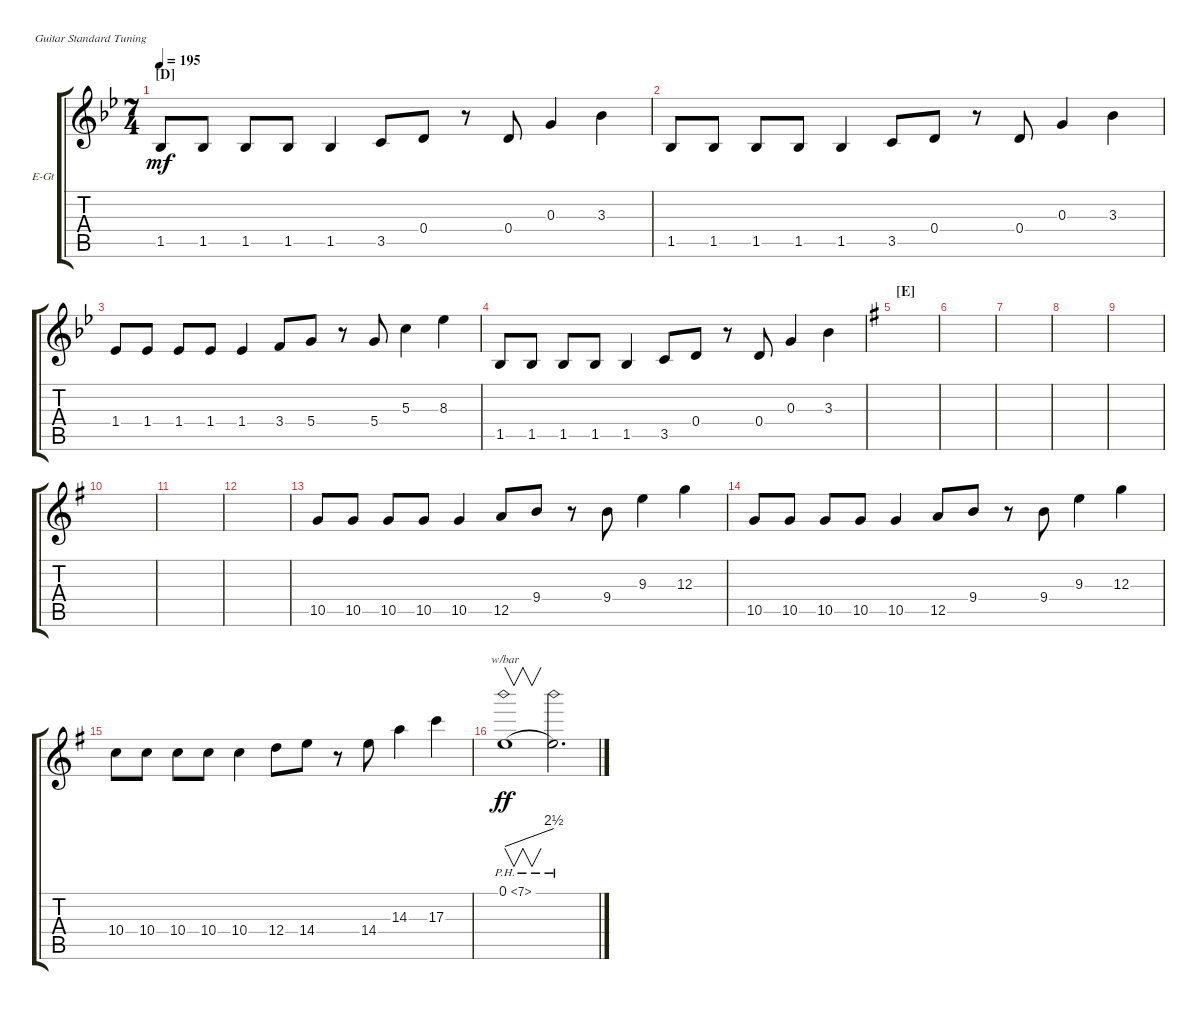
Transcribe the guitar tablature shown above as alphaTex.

\defaultSystemsLayout 4
\bracketExtendMode groupsimilarinstruments
\firstSystemTrackNameOrientation horizontal
\otherSystemsTrackNameOrientation horizontal
\track ("Electric Guitar (dub)" "E-Gt") {instrument distortionguitar}
\staff {score tabs}
\tuning (E4 B3 G3 D3 A2 E2)
\ts (7 4)
\section ("D" "")
\tempo 195
\clef g2
\ks gminor
1.5.8{dy mf} 1.5.8 1.5.8 1.5.8 1.5.4 3.5.8 0.4.8 r.8 0.4.8 0.3.4 3.3.4 |
1.5.8 1.5.8 1.5.8 1.5.8 1.5.4 3.5.8 0.4.8 r.8 0.4.8 0.3.4 3.3.4 |
1.4.8 1.4.8 1.4.8 1.4.8 1.4.4 3.4.8 5.4.8 r.8 5.4.8 5.3.4 8.3.4 |
1.5.8 1.5.8 1.5.8 1.5.8 1.5.4 3.5.8 0.4.8 r.8 0.4.8 0.3.4 3.3.4 |
\section ("E" "")
\ks eminor
|
|
|
|
|
|
|
|
10.5.8 10.5.8 10.5.8 10.5.8 10.5.4 12.5.8 9.4.8 r.8 9.4.8 9.3.4 12.3.4 |
10.5.8 10.5.8 10.5.8 10.5.8 10.5.4 12.5.8 9.4.8 r.8 9.4.8 9.3.4 12.3.4 |
10.4.8 10.4.8 10.4.8 10.4.8 10.4.4 12.4.8 14.4.8 r.8 14.4.8 14.3.4 17.3.4 |
0.1{ph 7}.1{v tbe (dive default 0 0 44.4 10) dy ff} 0.1{ph 7 t}.2{d}
